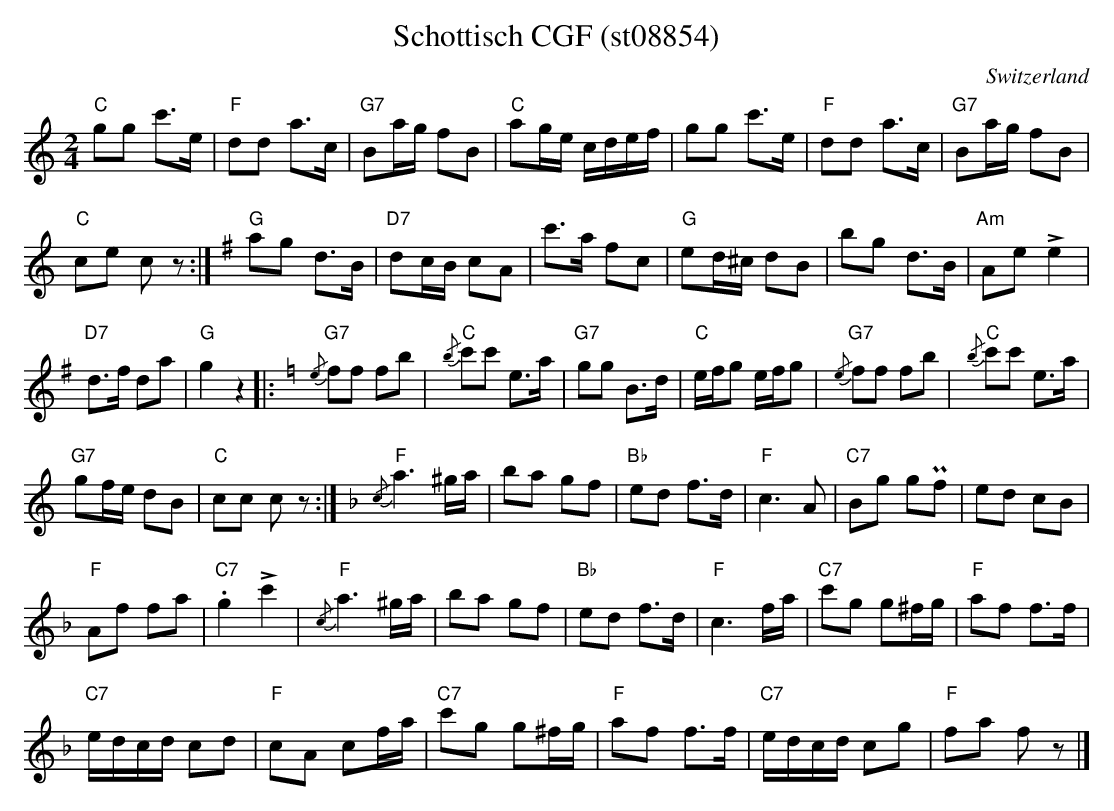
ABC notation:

X:1
T: Schottisch CGF (st08854)
O:Switzerland
M:2/4
L:1/8
K:C major
"C"gg c'>e | "F"dd a>c | "G7"Ba/g/ fB | "C"ag/e/ c/d/e/f/ | gg c'>e | "F"dd a>c | "G7"Ba/g/ fB |
"C"ce cz :| [K:G]"G"ag d>B | "D7"dc/B/ cA | c'>a fc | "G"ed/^c/ dB | bg d>B | "Am"Ae +>+e2 |
"D7"d>f da | "G"g2z2 |: [K:C] "G7"{/e}ff fb | "C"{/b}c'c' e>a | "G7"gg B>d | "C"e/f/g e/f/g | "G7"{/e}ff fb | "C"{/b}c'c' e>a |
"G7"gf/e/ dB | "C"cc cz :| [K:F] "F"{/c}a3 ^g/a/ | ba gf | "Bb"ed f>d | "F"c3A | "C7"Bg gPf | ed cB |
"F"Af fa | "C7".g2+>+c'2 | "F"{/c}a3 ^g/a/ | ba gf | "Bb"ed f>d | "F"c3 f/a/ | "C7"c'g g^f/g/ | "F"af f>f |
"C7"e/d/c/d/ cd | "F"cA cf/a/ | "C7"c'g g^f/g/ | "F"af f>f | "C7"e/d/c/d/ cg | "F"fa fz |]
